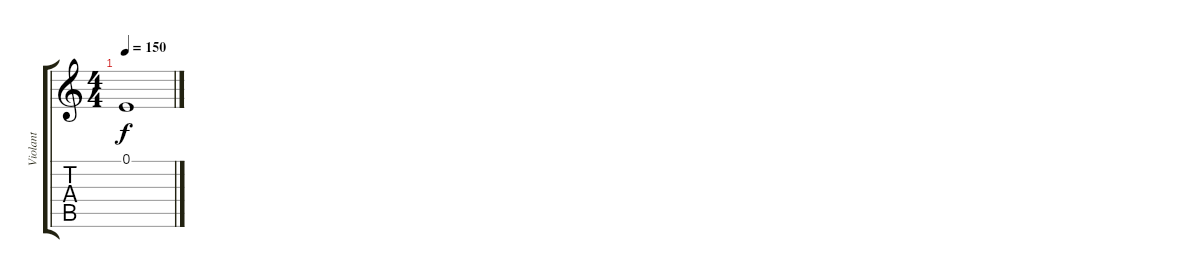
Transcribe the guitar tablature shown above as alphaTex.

\track ("Violant" "Violant") {instrument viola}
\staff {score tabs}
\tuning (E4 B3 G3 D3 A2 E2) {hide}
\ts (4 4)
\tempo 150
\clef g2
\ks c
0.1.1{dy f}
